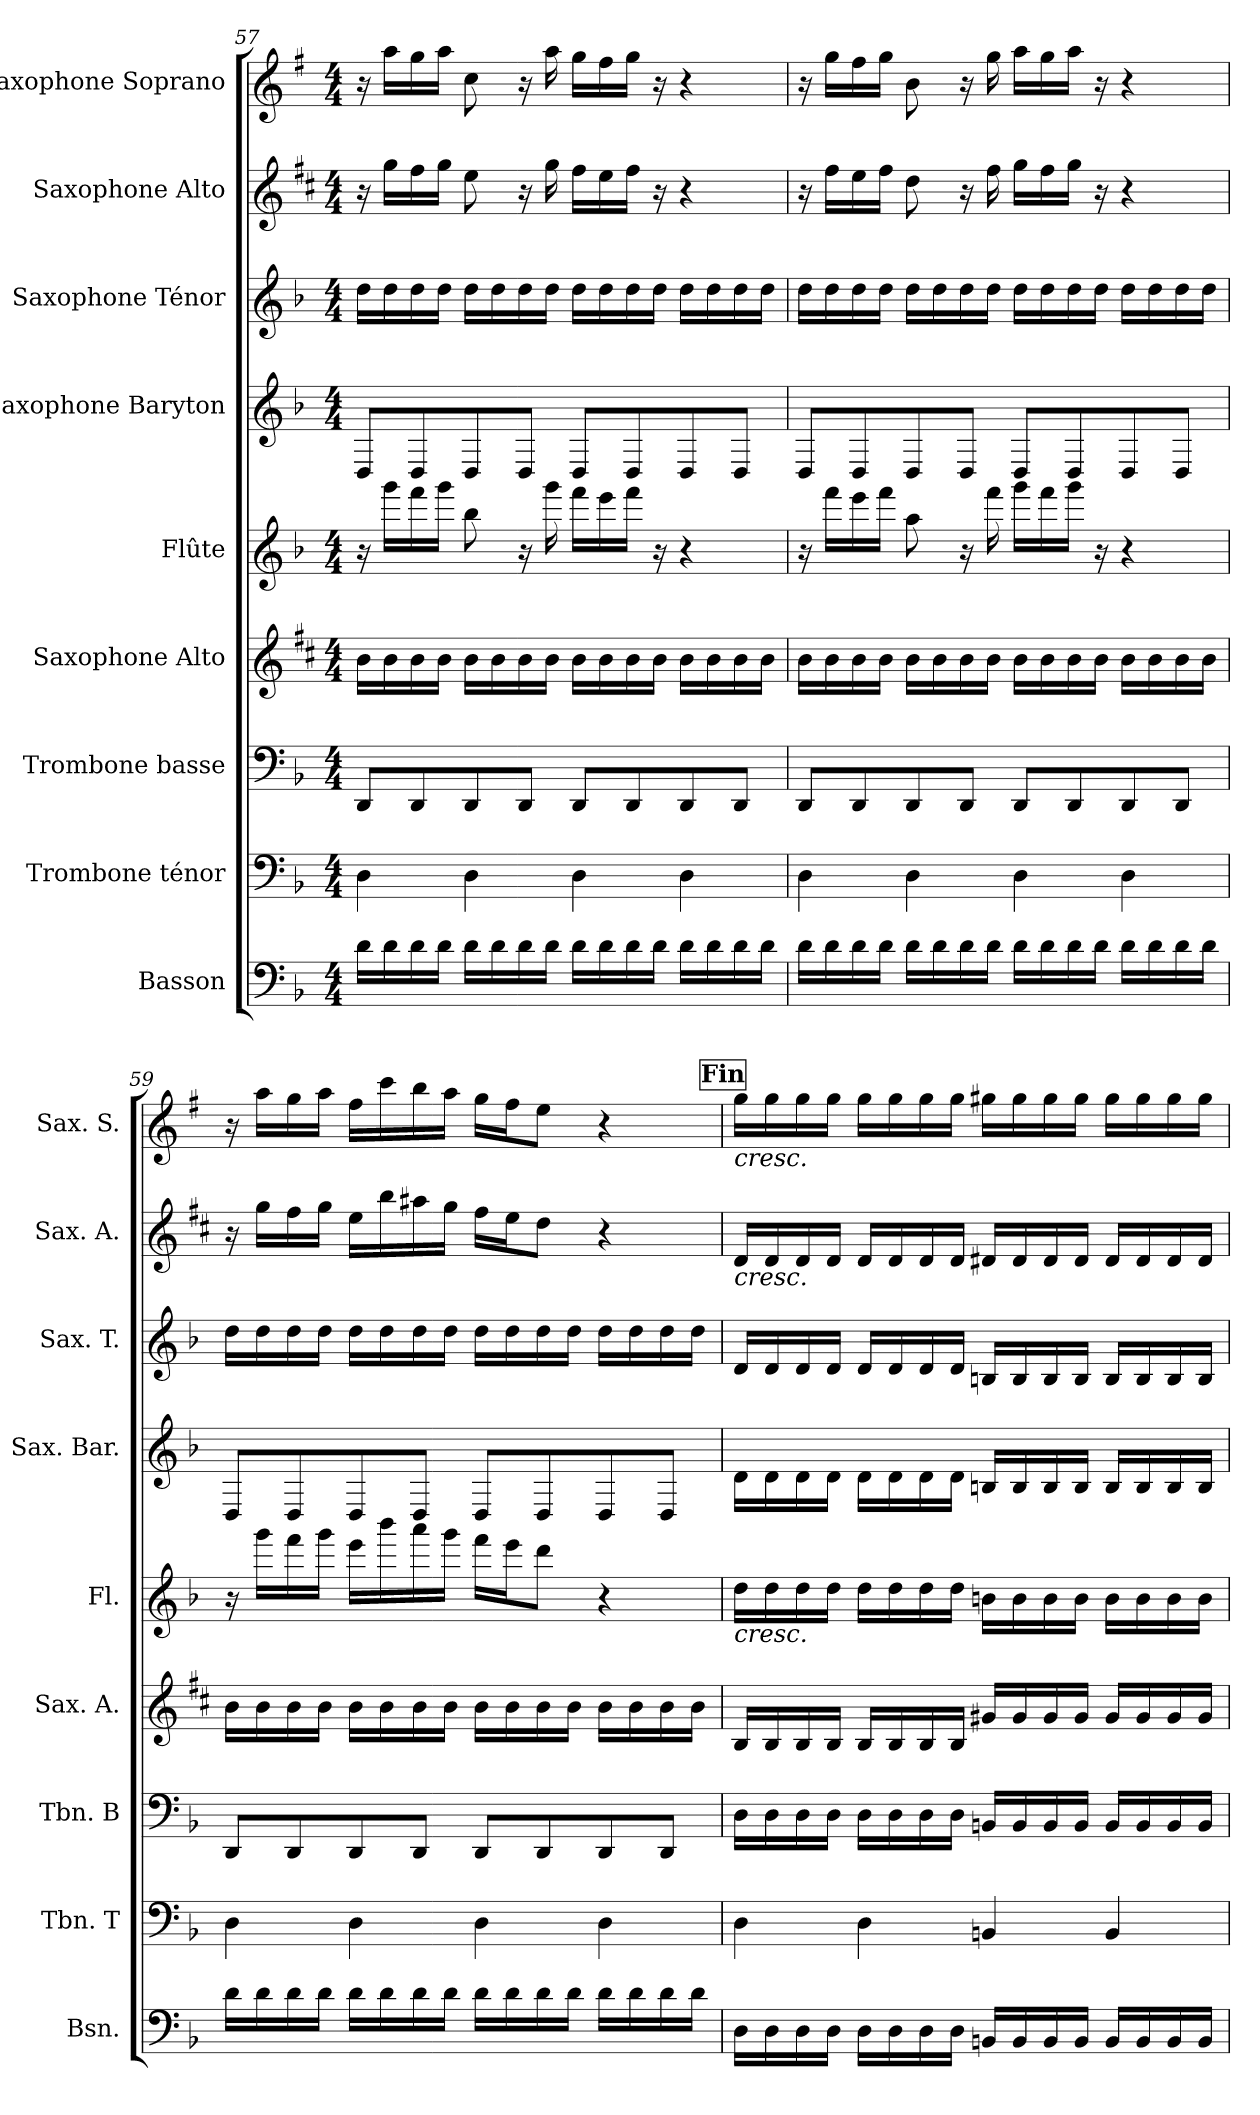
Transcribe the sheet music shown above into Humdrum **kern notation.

**kern	**kern	**kern	**kern	**kern	**kern	**kern	**kern	**kern
*part9	*part8	*part7	*part6	*part5	*part4	*part3	*part2	*part1
*staff9	*staff8	*staff7	*staff6	*staff5	*staff4	*staff3	*staff2	*staff1
*I"Basson	*I"Trombone ténor	*I"Trombone basse	*I"Saxophone Alto	*I"Flûte	*I"Saxophone Baryton	*I"Saxophone Ténor	*I"Saxophone Alto	*I"Saxophone Soprano
*I'Bsn.	*I'Tbn. T	*I'Tbn. B	*I'Sax. A.	*I'Fl.	*I'Sax. Bar.	*I'Sax. T.	*I'Sax. A.	*I'Sax. S.
!!LO:PB:g=z
*clefF4	*clefF4	*clefF4	*clefG2	*clefG2	*clefG2	*clefG2	*clefG2	*clefG2
*	*	*	*ITrd5c9	*	*ITrd12c21	*ITrd8c14	*ITrd5c9	*ITrd1c2
*k[b-]	*k[b-]	*k[b-]	*k[b-]	*k[b-]	*k[b-]	*k[b-]	*k[b-]	*k[b-]
*M4/4	*M4/4	*M4/4	*M4/4	*M4/4	*M4/4	*M4/4	*M4/4	*M4/4
=57	=57	=57	=57	=57	=57	=57	=57	=57
16d\LL	4D\	8DD/L	16d\LL	16r	8DD/L	16d\LL	16r	16r
16d\	.	.	16d\	16ggg\LL	.	16d\	16b-\LL	16gg\LL
16d\	.	8DD/	16d\	16fff\	8DD/	16d\	16a\	16ff\
16d\JJ	.	.	16d\JJ	16ggg\JJ	.	16d\JJ	16b-\JJ	16gg\JJ
16d\LL	4D\	8DD/	16d\LL	8bb-\	8DD/	16d\LL	8g\	8b-\
16d\	.	.	16d\	.	.	16d\	.	.
16d\	.	8DD/J	16d\	16r	8DD/J	16d\	16r	16r
16d\JJ	.	.	16d\JJ	16ggg\	.	16d\JJ	16b-\	16gg\
16d\LL	4D\	8DD/L	16d\LL	16fff\LL	8DD/L	16d\LL	16a\LL	16ff\LL
16d\	.	.	16d\	16eee\	.	16d\	16g\	16ee\
16d\	.	8DD/	16d\	16fff\JJ	8DD/	16d\	16a\JJ	16ff\JJ
16d\JJ	.	.	16d\JJ	16r	.	16d\JJ	16r	16r
16d\LL	4D\	8DD/	16d\LL	4r	8DD/	16d\LL	4r	4r
16d\	.	.	16d\	.	.	16d\	.	.
16d\	.	8DD/J	16d\	.	8DD/J	16d\	.	.
16d\JJ	.	.	16d\JJ	.	.	16d\JJ	.	.
!!LO:PB:g=z
=58	=58	=58	=58	=58	=58	=58	=58	=58
16d\LL	4D\	8DD/L	16d\LL	16r	8DD/L	16d\LL	16r	16r
16d\	.	.	16d\	16fff\LL	.	16d\	16a\LL	16ff\LL
16d\	.	8DD/	16d\	16eee\	8DD/	16d\	16g\	16ee\
16d\JJ	.	.	16d\JJ	16fff\JJ	.	16d\JJ	16a\JJ	16ff\JJ
16d\LL	4D\	8DD/	16d\LL	8aa\	8DD/	16d\LL	8f\	8a\
16d\	.	.	16d\	.	.	16d\	.	.
16d\	.	8DD/J	16d\	16r	8DD/J	16d\	16r	16r
16d\JJ	.	.	16d\JJ	16fff\	.	16d\JJ	16a\	16ff\
16d\LL	4D\	8DD/L	16d\LL	16ggg\LL	8DD/L	16d\LL	16b-\LL	16gg\LL
16d\	.	.	16d\	16fff\	.	16d\	16a\	16ff\
16d\	.	8DD/	16d\	16ggg\JJ	8DD/	16d\	16b-\JJ	16gg\JJ
16d\JJ	.	.	16d\JJ	16r	.	16d\JJ	16r	16r
16d\LL	4D\	8DD/	16d\LL	4r	8DD/	16d\LL	4r	4r
16d\	.	.	16d\	.	.	16d\	.	.
16d\	.	8DD/J	16d\	.	8DD/J	16d\	.	.
16d\JJ	.	.	16d\JJ	.	.	16d\JJ	.	.
!!LO:PB:g=z
=59	=59	=59	=59	=59	=59	=59	=59	=59
16d\LL	4D\	8DD/L	16d\LL	16r	8DD/L	16d\LL	16r	16r
16d\	.	.	16d\	16ggg\LL	.	16d\	16b-\LL	16gg\LL
16d\	.	8DD/	16d\	16fff\	8DD/	16d\	16a\	16ff\
16d\JJ	.	.	16d\JJ	16ggg\JJ	.	16d\JJ	16b-\JJ	16gg\JJ
16d\LL	4D\	8DD/	16d\LL	16eee\LL	8DD/	16d\LL	16g\LL	16ee\LL
16d\	.	.	16d\	16bbb-\	.	16d\	16dd\	16bb-\
16d\	.	8DD/J	16d\	16aaa\	8DD/J	16d\	16cc#X\	16aa\
16d\JJ	.	.	16d\JJ	16ggg\JJ	.	16d\JJ	16b-\JJ	16gg\JJ
16d\LL	4D\	8DD/L	16d\LL	16fff\LL	8DD/L	16d\LL	16a\LL	16ff\LL
16d\	.	.	16d\	16eee\J	.	16d\	16g\J	16ee\J
16d\	.	8DD/	16d\	8ddd\J	8DD/	16d\	8f\J	8dd\J
16d\JJ	.	.	16d\JJ	.	.	16d\JJ	.	.
16d\LL	4D\	8DD/	16d\LL	4r	8DD/	16d\LL	4r	4r
16d\	.	.	16d\	.	.	16d\	.	.
16d\	.	8DD/J	16d\	.	8DD/J	16d\	.	.
16d\JJ	.	.	16d\JJ	.	.	16d\JJ	.	.
!!LO:PB:g=z
!!LO:REH:place=s1:a:B:fs=14:t=Fin
=60	=60	=60	=60	=60	=60	=60	=60	=60
!	!	!	!	!	!	!	!	!LO:TX:b:i:t=cresc.
!	!	!	!	!	!	!	!LO:TX:b:i:t=cresc.	!
!	!	!	!	!LO:TX:b:i:t=cresc.	!	!	!	!
16D\LL	4D\	16D\LL	16D/LL	16dd\LL	16D\LL	16D/LL	16F/LL	16ff\LL
16D\	.	16D\	16D/	16dd\	16D\	16D/	16F/	16ff\
16D\	.	16D\	16D/	16dd\	16D\	16D/	16F/	16ff\
16D\JJ	.	16D\JJ	16D/JJ	16dd\JJ	16D\JJ	16D/JJ	16F/JJ	16ff\JJ
16D\LL	4D\	16D\LL	16D/LL	16dd\LL	16D\LL	16D/LL	16F/LL	16ff\LL
16D\	.	16D\	16D/	16dd\	16D\	16D/	16F/	16ff\
16D\	.	16D\	16D/	16dd\	16D\	16D/	16F/	16ff\
16D\JJ	.	16D\JJ	16D/JJ	16dd\JJ	16D\JJ	16D/JJ	16F/JJ	16ff\JJ
16BBn/LL	4BBn/	16BBn/LL	16Bn/LL	16bn\LL	16BBn/LL	16BBn/LL	16F#X/LL	16ff#X\LL
16BB/	.	16BB/	16B/	16b\	16BB/	16BB/	16F#/	16ff#\
16BB/	.	16BB/	16B/	16b\	16BB/	16BB/	16F#/	16ff#\
16BB/JJ	.	16BB/JJ	16B/JJ	16b\JJ	16BB/JJ	16BB/JJ	16F#/JJ	16ff#\JJ
16BB/LL	4BB/	16BB/LL	16B/LL	16b\LL	16BB/LL	16BB/LL	16F#/LL	16ff#\LL
16BB/	.	16BB/	16B/	16b\	16BB/	16BB/	16F#/	16ff#\
16BB/	.	16BB/	16B/	16b\	16BB/	16BB/	16F#/	16ff#\
16BB/JJ	.	16BB/JJ	16B/JJ	16b\JJ	16BB/JJ	16BB/JJ	16F#/JJ	16ff#\JJ
=	=	=	=	=	=	=	=	=
*-	*-	*-	*-	*-	*-	*-	*-	*-
